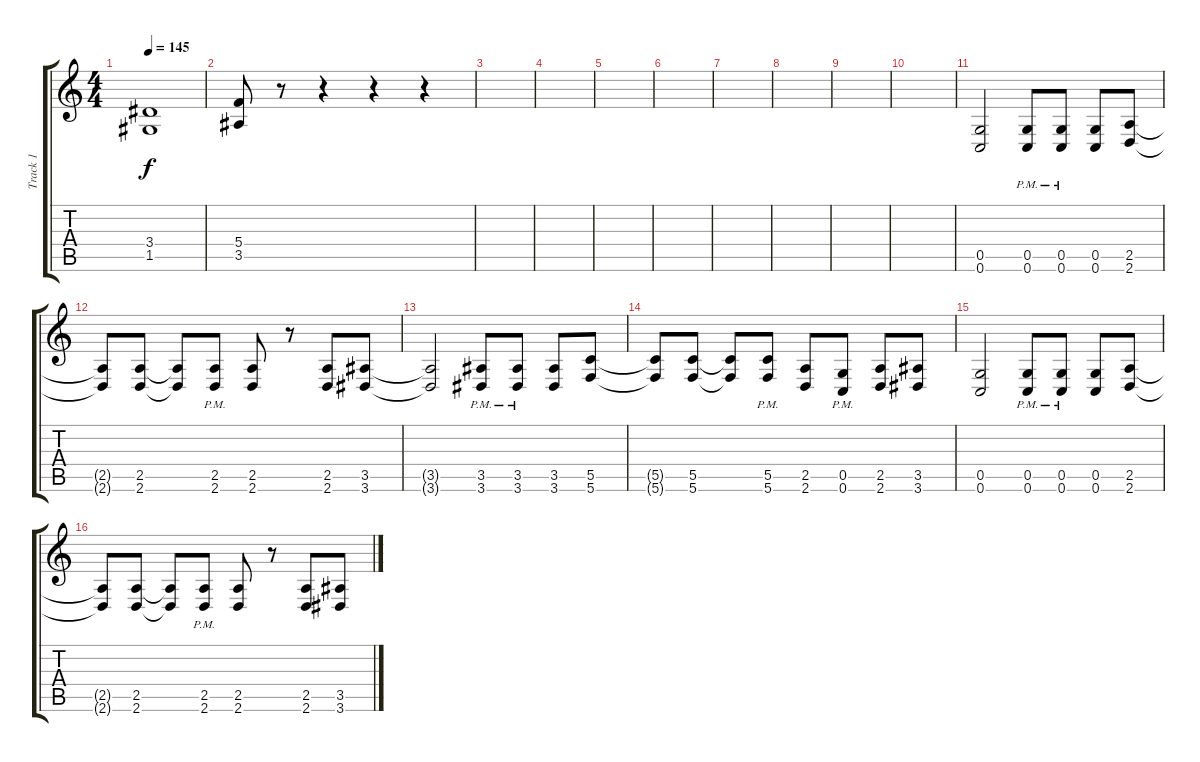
\track ("Track 1" "Track 1") {instrument distortionguitar}
\staff {score tabs}
\tuning (D4 A3 F3 C3 G2 C2) {hide}
\ts (4 4)
\tempo 145
\clef g2
\ks c
(3.4 1.5).1{dy f} |
(5.4 3.5).8 r.8 r.4 r.4 r.4 |
|
|
|
|
|
|
|
|
(0.5 0.6).2 (0.5{pm} 0.6{pm}).8 (0.5{pm} 0.6{pm}).8 (0.5 0.6).8 (2.5 2.6).8 |
(2.5{t} 2.6{t}).8 (2.5 2.6).8 (2.5{t} 2.6{t}).8 (2.5{pm} 2.6{pm}).8 (2.5 2.6).8 r.8 (2.5 2.6).8 (3.5 3.6).8 |
(3.5{t} 3.6{t}).2 (3.5{pm} 3.6{pm}).8 (3.5{pm} 3.6{pm}).8 (3.5 3.6).8 (5.5 5.6).8 |
(5.5{t} 5.6{t}).8 (5.5 5.6).8 (5.5{t} 5.6{t}).8 (5.5{pm} 5.6{pm}).8 (2.5 2.6).8 (0.5{pm} 0.6{pm}).8 (2.5 2.6).8 (3.5 3.6).8 |
(0.5 0.6).2 (0.5{pm} 0.6{pm}).8 (0.5{pm} 0.6{pm}).8 (0.5 0.6).8 (2.5 2.6).8 |
(2.5{t} 2.6{t}).8 (2.5 2.6).8 (2.5{t} 2.6{t}).8 (2.5{pm} 2.6{pm}).8 (2.5 2.6).8 r.8 (2.5 2.6).8 (3.5 3.6).8
